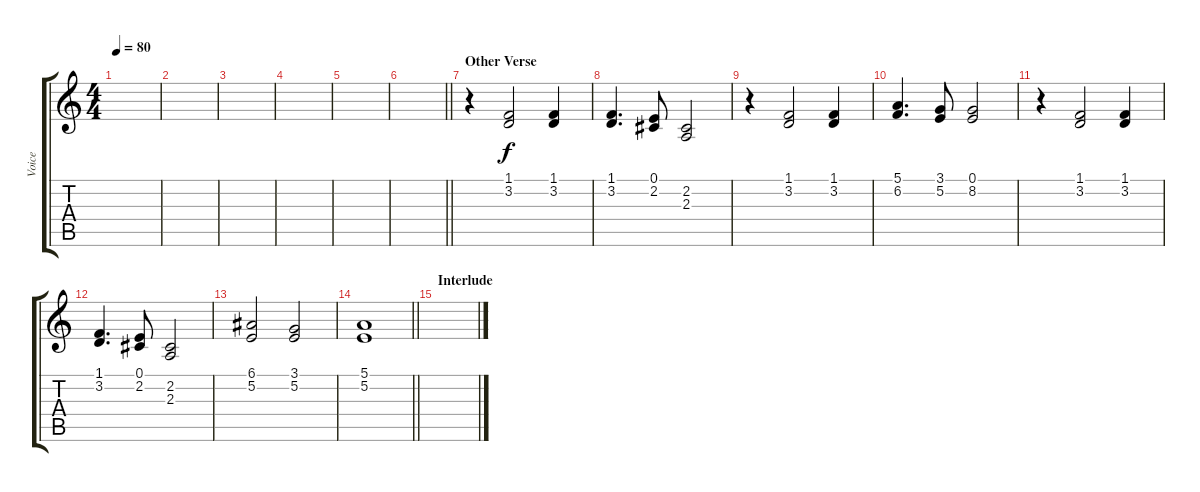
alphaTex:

\track ("Voice " "Voice ") {instrument lead6voice}
\staff {score tabs}
\tuning (E4 B3 G3 D3 A2 E2) {hide}
\ts (4 4)
\tempo 80
\clef g2
\ks c
|
|
|
|
|
\barLineRight lightlight
|
\section ("" "Other Verse")
r.4 (1.1 3.2).2 (1.1 3.2).4 |
(1.1 3.2).4{d} (0.1 2.2).8 (2.2 2.3).2 |
r.4 (1.1 3.2).2 (1.1 3.2).4 |
(5.1 6.2).4{d} (3.1 5.2).8 (0.1 8.2).2 |
r.4 (1.1 3.2).2 (1.1 3.2).4 |
(1.1 3.2).4{d} (0.1 2.2).8 (2.2 2.3).2 |
(6.1 5.2).2 (3.1 5.2).2 |
\barLineRight lightlight
(5.1 5.2).1 |
\section ("" "Interlude")
